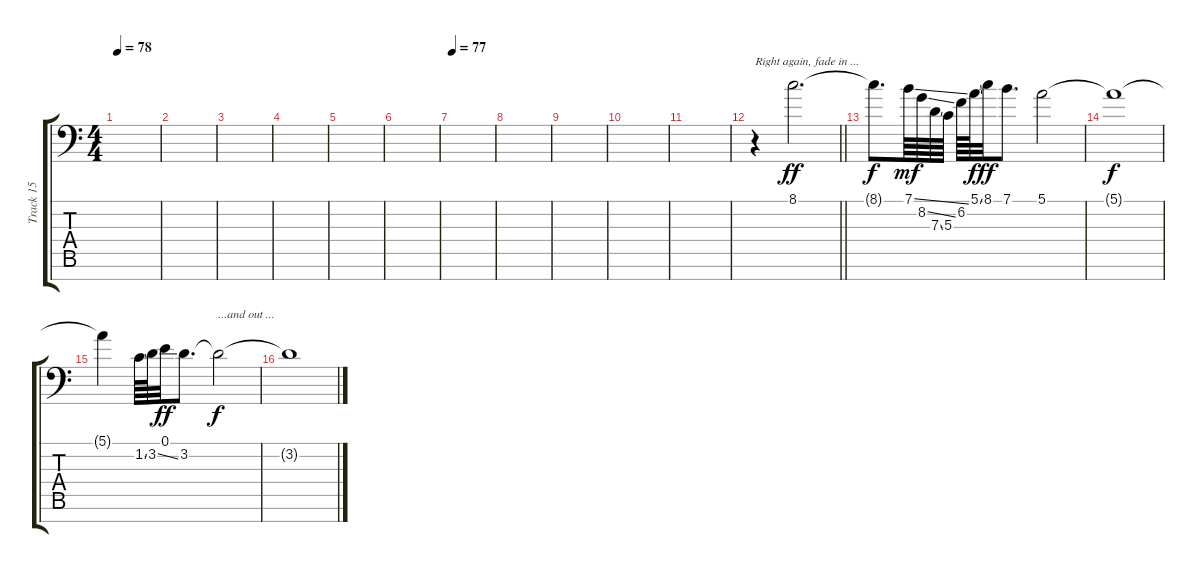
\track ("Track 15" "Track 15") {instrument lead2sawtooth}
\staff {score tabs}
\tuning (E4 B3 G3 D3 A2 E2 C-1) {hide}
\ts (4 4)
\tempo 78
\clef f4
\ks c
|
|
|
|
|
|
\tempo 77
|
|
|
|
|
\barLineRight lightlight
r.4{txt "Right again, fade in ..." volume 0 balance 16} 8.1.2{d dy ff volume 10} |
8.1{t}.8{d dy f} 7.1{ss}.64{dy mf} 8.2{ss}.64 7.3{ss}.64 5.3.64 6.2.64 5.1{ss}.64{dy f} 8.1.32{dy ff} 7.1.8{d} 5.1.2 |
5.1{t}.1{dy f} |
5.1{t}.4 1.2{ss}.64 3.2{ss}.64 0.1.32{dy ff} 3.2.8{d} 3.2{t}.2{txt "...and out ..." dy f volume 3} |
3.2{t}.1
